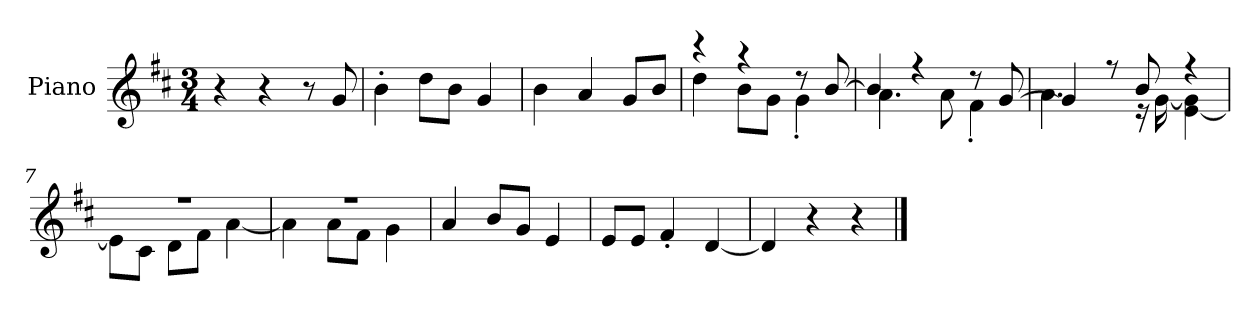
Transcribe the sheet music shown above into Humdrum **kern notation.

**kern
*part1
*staff1
*I"Piano
*I'P-no
*clefG2
*k[f#c#]
*M3/4
*MM173
=1
4r
4r
8r
8g/
=2
4b'\
8dd\L
8b\J
4g/
=3
4b\
4a/
8g/L
8b/J
=4
*^
4r	4dd\
4r	8b\L
.	8g\J
8r	4g'\
[8b/	.
=5	=5
4b/]	4.a\
4r	.
.	8a\
8r	4f#'\
[8g/	.
=6	=6
4g/]	4.a\
8r	.
8b/	16r
.	[16g\
4r	[4e\ 4g\]
!!LO:LB:g=z	!!
=7	=7
2.r	8e\L]
.	8c#\J
.	8d\L
.	8f#\J
.	[4a\
=8	=8
2.r	4a\]
.	8a\L
.	8f#\J
.	4g\
*v	*v
=9
4a/
8b/L
8g/J
4e/
=10
8e/L
8e/J
4f#'/
[4d/
=11
4d/]
4r
4r
==
*-
